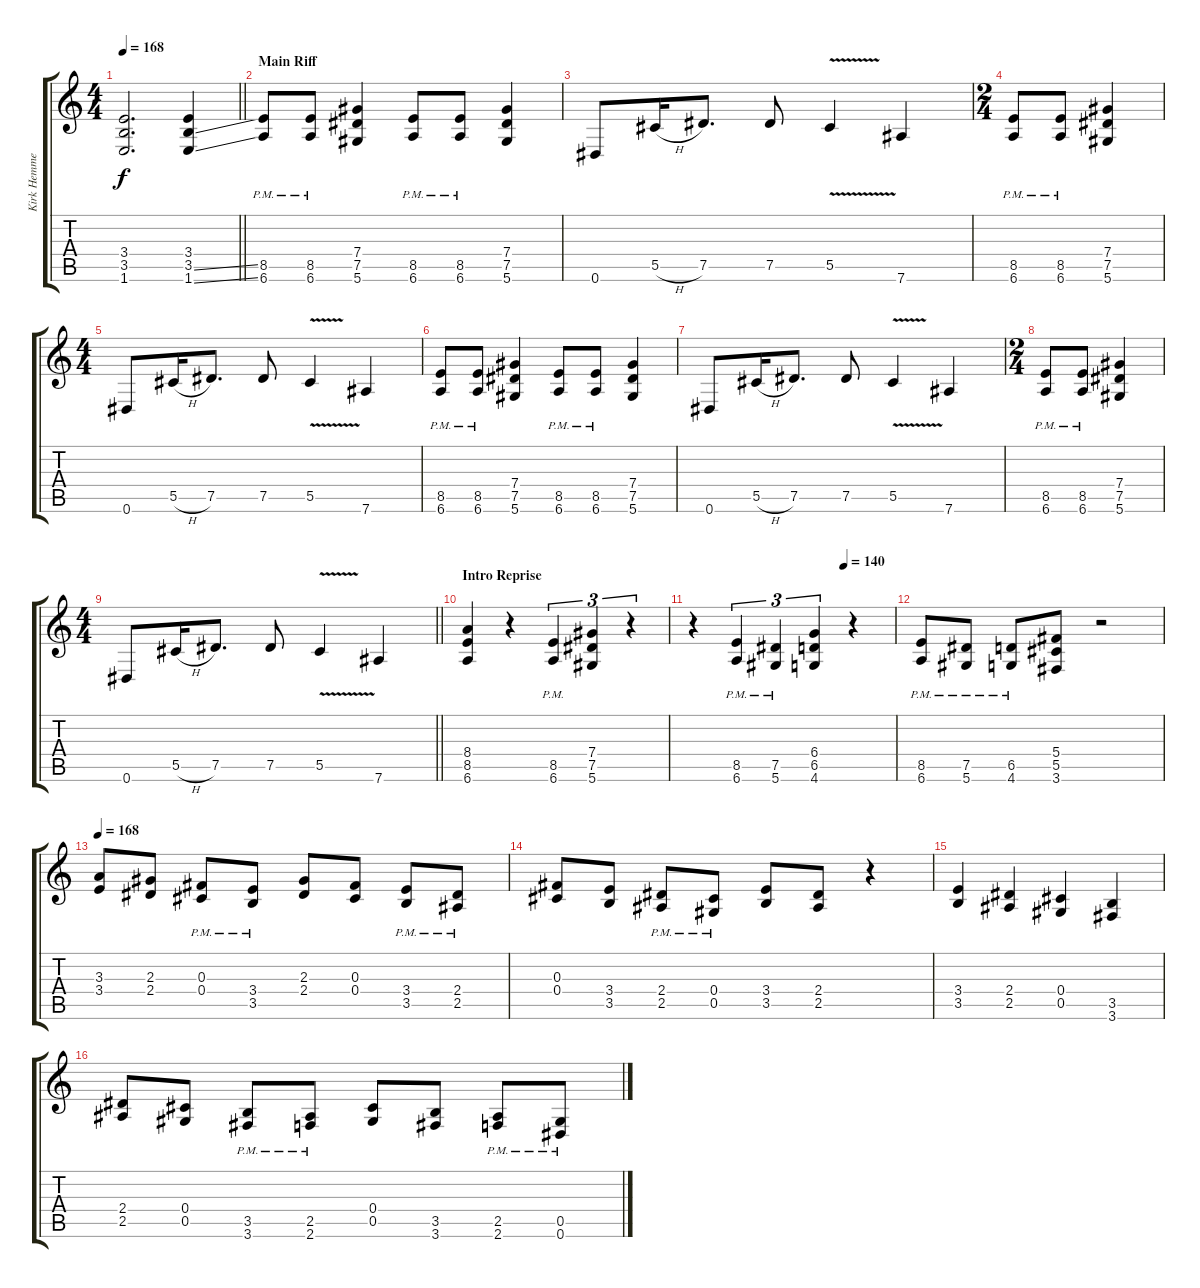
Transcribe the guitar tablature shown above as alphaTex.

\track ("Kirk Hemmett" "Kirk Hemme") {instrument distortionguitar}
\staff {score tabs}
\tuning (Eb4 Bb3 Gb3 Db3 Ab2 Eb2) {hide}
\ts (4 4)
\tempo 168
\clef g2
\barLineRight lightlight
\ks c
(3.4 3.5 1.6).2{d dy f} (3.4 3.5{ss} 1.6{ss}).4 |
\section ("" "Main Riff")
(8.5{pm} 6.6{pm}).8 (8.5{pm} 6.6{pm}).8 (7.4 7.5 5.6).4 (8.5{pm} 6.6{pm}).8 (8.5{pm} 6.6{pm}).8 (7.4 7.5 5.6).4 |
0.6.8 5.5{h}.16 7.5.8{d} 7.5.8 5.5{v}.4 7.6.4 |
\ts (2 4)
(8.5{pm} 6.6{pm}).8 (8.5{pm} 6.6{pm}).8 (7.4 7.5 5.6).4 |
\ts (4 4)
0.6.8 5.5{h}.16 7.5.8{d} 7.5.8 5.5{v}.4 7.6.4 |
(8.5{pm} 6.6{pm}).8 (8.5{pm} 6.6{pm}).8 (7.4 7.5 5.6).4 (8.5{pm} 6.6{pm}).8 (8.5{pm} 6.6{pm}).8 (7.4 7.5 5.6).4 |
0.6.8 5.5{h}.16 7.5.8{d} 7.5.8 5.5{v}.4 7.6.4 |
\ts (2 4)
(8.5{pm} 6.6{pm}).8 (8.5{pm} 6.6{pm}).8 (7.4 7.5 5.6).4 |
\ts (4 4)
\barLineRight lightlight
0.6.8 5.5{h}.16 7.5.8{d} 7.5.8 5.5{v}.4 7.6.4 |
\section ("" "Intro Reprise")
(8.4 8.5 6.6).4 r.4 (8.5{pm} 6.6{pm}).4{tu (3 2)} (7.4 7.5 5.6).4{tu (3 2)} r.4{tu (3 2)} |
\tempo (140 0.75)
r.4 (8.5{pm} 6.6{pm}).4{tu (3 2)} (7.5{pm} 5.6{pm}).4{tu (3 2)} (6.4 6.5 4.6).4{tu (3 2)} r.4 |
(8.5{pm} 6.6{pm}).8 (7.5{pm} 5.6{pm}).8 (6.5{pm} 4.6{pm}).8 (5.4 5.5 3.6).8 r.2 |
\tempo 168
(3.3 3.4).8 (2.3 2.4).8 (0.3{pm} 0.4{pm}).8 (3.4{pm} 3.5{pm}).8 (2.3 2.4).8 (0.3 0.4).8 (3.4{pm} 3.5{pm}).8 (2.4{pm} 2.5{pm}).8 |
(0.3 0.4).8 (3.4 3.5).8 (2.4{pm} 2.5{pm}).8 (0.4{pm} 0.5{pm}).8 (3.4 3.5).8 (2.4 2.5).8 r.4 |
(3.4 3.5).4 (2.4 2.5).4 (0.4 0.5).4 (3.5 3.6).4 |
(2.4 2.5).8 (0.4 0.5).8 (3.5{pm} 3.6{pm}).8 (2.5{pm} 2.6{pm}).8 (0.4 0.5).8 (3.5 3.6).8 (2.5{pm} 2.6{pm}).8 (0.5{pm} 0.6{pm}).8
